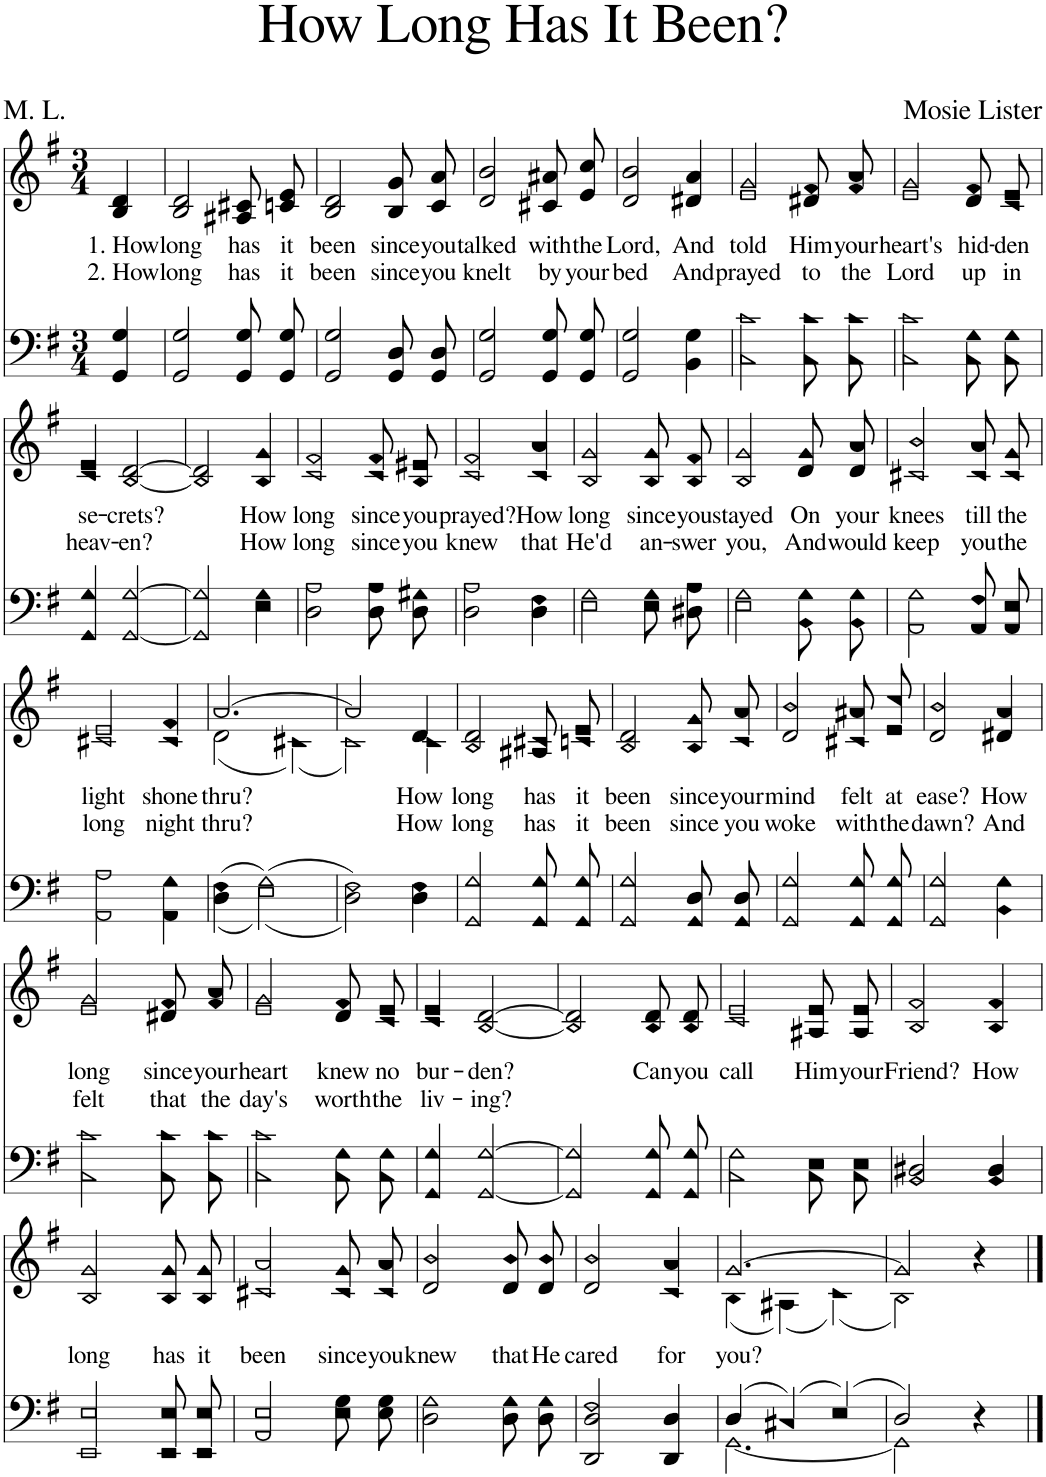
**kern	**kern	**text	**text
*part2	*part1	*part1	*part1
*staff2	*staff1	*staff1	*staff1
*I"Tenor/Bass	*I"Soprano/Alto	*	*
*clefF4	*clefG2	*	*
*k[f#]	*k[f#]	*	*
*M3/4	*M3/4	*	*
=	=	=	=
!	!	!LO:LY:b	!LO:LY:b
4GG/ 4G/	4B/ 4d/	1. How	2. How
=1	=1	=1	=1
!	!	!LO:LY:b	!LO:LY:b
2GG/ 2G/	2B/ 2d/	long	long
!	!	!LO:LY:b	!LO:LY:b
8GG/ 8G/L	8A#X/ 8c#X/L	has	has
!	!	!LO:LY:b	!LO:LY:b
8GG/ 8G/J	8cn/ 8e/J	it	it
=2	=2	=2	=2
!	!	!LO:LY:b	!LO:LY:b
2GG/ 2G/	2B/ 2d/	been	been
!	!	!LO:LY:b	!LO:LY:b
8GG/ 8D/L	8B/ 8g/L	since	since
!	!	!LO:LY:b	!LO:LY:b
8GG/ 8D/J	8c/ 8a/J	you	you
=3	=3	=3	=3
!	!	!LO:LY:b	!LO:LY:b
2GG/ 2G/	2d/ 2b/	talked	knelt
!	!	!LO:LY:b	!LO:LY:b
8GG/ 8G/L	8c#X/ 8a#X/L	with	by
!	!	!LO:LY:b	!LO:LY:b
8GG/ 8G/J	8e/ 8cc/J	the	your
=4	=4	=4	=4
!	!	!LO:LY:b	!LO:LY:b
2GG/ 2G/	2d/ 2b/	Lord,	bed
!	!	!LO:LY:b	!LO:LY:b
4BB\ 4G\	4d#X/ 4a/	And	And
=5	=5	=5	=5
!	!	!LO:LY:b	!LO:LY:b
2C\ 2c\	2e/ 2g/	told	prayed
!	!	!LO:LY:b	!LO:LY:b
8C\ 8c\L	8d#X/ 8f#/L	Him	to
!	!	!LO:LY:b	!LO:LY:b
8C\ 8c\J	8f#/ 8a/J	your	the
=6	=6	=6	=6
!	!	!LO:LY:b	!LO:LY:b
2C\ 2c\	2e/ 2g/	heart's	Lord
!	!	!LO:LY:b	!LO:LY:b
8C\ 8G\L	8d/ 8f#/L	hid-	up
!	!	!LO:LY:b	!LO:LY:b
8C\ 8G\J	8c/ 8e/J	-den	in
!!LO:LB:g=z
=7	=7	=7	=7
!	!	!LO:LY:b	!LO:LY:b
4GG/ 4G/	4c/ 4e/	se-	heav-
!	!	!LO:LY:b	!LO:LY:b
[2GG/ [2G/	[2B/ [2d/	-crets?	-en?
=8	=8	=8	=8
2GG/] 2G/]	2B/] 2d/]	.	.
!	!	!LO:LY:b	!LO:LY:b
4E\ 4G\	4B/ 4g/	How	How
=9	=9	=9	=9
!	!	!LO:LY:b	!LO:LY:b
2D\ 2A\	2c/ 2f#/	long	long
!	!	!LO:LY:b	!LO:LY:b
8D\ 8A\L	8c/ 8f#/L	since	since
!	!	!LO:LY:b	!LO:LY:b
8D\ 8G#X\J	8B/ 8e#X/J	you	you
=10	=10	=10	=10
!	!	!LO:LY:b	!LO:LY:b
2D\ 2A\	2c/ 2f#/	prayed?	knew
!	!	!LO:LY:b	!LO:LY:b
4D\ 4F#\	4c/ 4a/	How	that
=11	=11	=11	=11
!	!	!LO:LY:b	!LO:LY:b
2E\ 2G\	2B/ 2g/	long	He'd
!	!	!LO:LY:b	!LO:LY:b
8E\ 8G\L	8B/ 8g/L	since	an-
!	!	!LO:LY:b	!LO:LY:b
8D#X\ 8A\J	8B/ 8f#/J	you	-swer
=12	=12	=12	=12
!	!	!LO:LY:b	!LO:LY:b
2E\ 2G\	2B/ 2g/	stayed	you,
!	!	!LO:LY:b	!LO:LY:b
8BB\ 8G\L	8d/ 8g/L	On	And
!	!	!LO:LY:b	!LO:LY:b
8BB\ 8G\J	8d/ 8a/J	your	would
=13	=13	=13	=13
!	!	!LO:LY:b	!LO:LY:b
2AA\ 2G\	2c#X/ 2b/	knees	keep
!	!	!LO:LY:b	!LO:LY:b
8AA/ 8F#/L	8c#/ 8a/L	till	you
!	!	!LO:LY:b	!LO:LY:b
8AA/ 8E/J	8c#/ 8g/J	the	the
!!LO:LB:g=z
=14	=14	=14	=14
!	!	!LO:LY:b	!LO:LY:b
2AA\ 2A\	2c#X/ 2e/	light	long
!	!	!LO:LY:b	!LO:LY:b
4AA\ 4G\	4c#/ 4f#/	shone	night
=15	=15	=15	=15
!	!	!LO:LY:b	!LO:LY:b
*	*^	*	*
((<4D\ 4F#\	[2.a/	(2d\	thru?	thru?
((<2E\ 2G\))	.	.	.	.
.	.	(4c#X\)	.	.
=16	=16	=16	=16	=16
2D\ 2F#\))	2a/]	2c\)	.	.
!	!	!	!LO:LY:b	!LO:LY:b
4D\ 4F#\	4d/	4c\	How	How
=17	=17	=17	=17	=17
!	!	!	!LO:LY:b	!LO:LY:b
*	*v	*v	*	*
2GG/ 2G/	2B/ 2d/	long	long
!	!	!LO:LY:b	!LO:LY:b
8GG/ 8G/L	8A#X/ 8c#X/L	has	has
!	!	!LO:LY:b	!LO:LY:b
8GG/ 8G/J	8cn/ 8e/J	it	it
=18	=18	=18	=18
!	!	!LO:LY:b	!LO:LY:b
2GG/ 2G/	2B/ 2d/	been	been
!	!	!LO:LY:b	!LO:LY:b
8GG/ 8D/L	8B/ 8g/L	since	since
!	!	!LO:LY:b	!LO:LY:b
8GG/ 8D/J	8c/ 8a/J	your	you
=19	=19	=19	=19
!	!	!LO:LY:b	!LO:LY:b
2GG/ 2G/	2d/ 2b/	mind	woke
!	!	!LO:LY:b	!LO:LY:b
8GG/ 8G/L	8c#X/ 8a#X/L	felt	with
!	!	!LO:LY:b	!LO:LY:b
8GG/ 8G/J	8e/ 8cc/J	at	the
=20	=20	=20	=20
!	!	!LO:LY:b	!LO:LY:b
2GG/ 2G/	2d/ 2b/	ease?	dawn?
!	!	!LO:LY:b	!LO:LY:b
4BB\ 4G\	4d#X/ 4a/	How	And
!!LO:LB:g=z
=21	=21	=21	=21
!	!	!LO:LY:b	!LO:LY:b
2C\ 2c\	2e/ 2g/	long	felt
!	!	!LO:LY:b	!LO:LY:b
8C\ 8c\L	8d#X/ 8f#/L	since	that
!	!	!LO:LY:b	!LO:LY:b
8C\ 8c\J	8f#/ 8a/J	your	the
=22	=22	=22	=22
!	!	!LO:LY:b	!LO:LY:b
2C\ 2c\	2e/ 2g/	heart	day's
!	!	!LO:LY:b	!LO:LY:b
8C\ 8G\L	8d/ 8f#/L	knew	worth
!	!	!LO:LY:b	!LO:LY:b
8C\ 8G\J	8c/ 8e/J	no	the
=23	=23	=23	=23
!	!	!LO:LY:b	!LO:LY:b
4GG/ 4G/	4c/ 4e/	bur-	liv-
!	!	!LO:LY:b	!LO:LY:b
[2GG/ [2G/	[2B/ [2d/	-den?	-ing?
=24	=24	=24	=24
2GG/] 2G/]	2B/] 2d/]	.	.
!	!	!LO:LY:b	!
8GG/ 8G/L	8B/ 8d/L	Can	.
!	!	!LO:LY:b	!
8GG/ 8G/J	8B/ 8d/J	you	.
=25	=25	=25	=25
!	!	!LO:LY:b	!
2C\ 2G\	2c/ 2e/	call	.
!	!	!LO:LY:b	!
8C\ 8E\L	8A#X/ 8e/L	Him	.
!	!	!LO:LY:b	!
8C\ 8E\J	8A#/ 8e/J	your	.
=26	=26	=26	=26
!	!	!LO:LY:b	!
2BB/ 2D#X/	2B/ 2f#/	Friend?	.
!	!	!LO:LY:b	!
4BB/ 4D#/	4B/ 4f#/	How	.
!!LO:LB:g=z
=27	=27	=27	=27
!	!	!LO:LY:b	!
2EE/ 2E/	2B/ 2g/	long	.
!	!	!LO:LY:b	!
8EE/ 8E/L	8B/ 8g/L	has	.
!	!	!LO:LY:b	!
8EE/ 8E/J	8B/ 8g/J	it	.
=28	=28	=28	=28
!	!	!LO:LY:b	!
2AA/ 2E/	2c#X/ 2a/	been	.
!	!	!LO:LY:b	!
8E\ 8G\L	8c#/ 8g/L	since	.
!	!	!LO:LY:b	!
8E\ 8G\J	8c#/ 8a/J	you	.
=29	=29	=29	=29
!	!	!LO:LY:b	!
2D\ 2G\	2d/ 2b/	knew	.
!	!	!LO:LY:b	!
8D\ 8G\L	8d/ 8b/L	that	.
!	!	!LO:LY:b	!
8D\ 8G\J	8d/ 8b/J	He	.
=30	=30	=30	=30
!	!	!LO:LY:b	!
2DD/ 2D/ 2F#/	2d/ 2b/	cared	.
!	!	!LO:LY:b	!
4DD/ 4D/	4c/ 4a/	for	.
=31	=31	=31	=31
*^	*	*	*
!	!	!	!LO:LY:b	!
*	*	*^	*	*
(4D/	[2.GG\	[2.g/	(4B\	you?	.
(4C#X/)	.	.	(4A#X\)	.	.
(4E/)	.	.	(4c\)	.	.
=32	=32	=32	=32	=32	=32
2D/)	2GG\]	2g/]	2B\)	.	.
4r	4ryy	4r	4ryy	.	.
*v	*v	*	*	*	*
*	*v	*v	*	*
==	==	==	==
*-	*-	*-	*-
